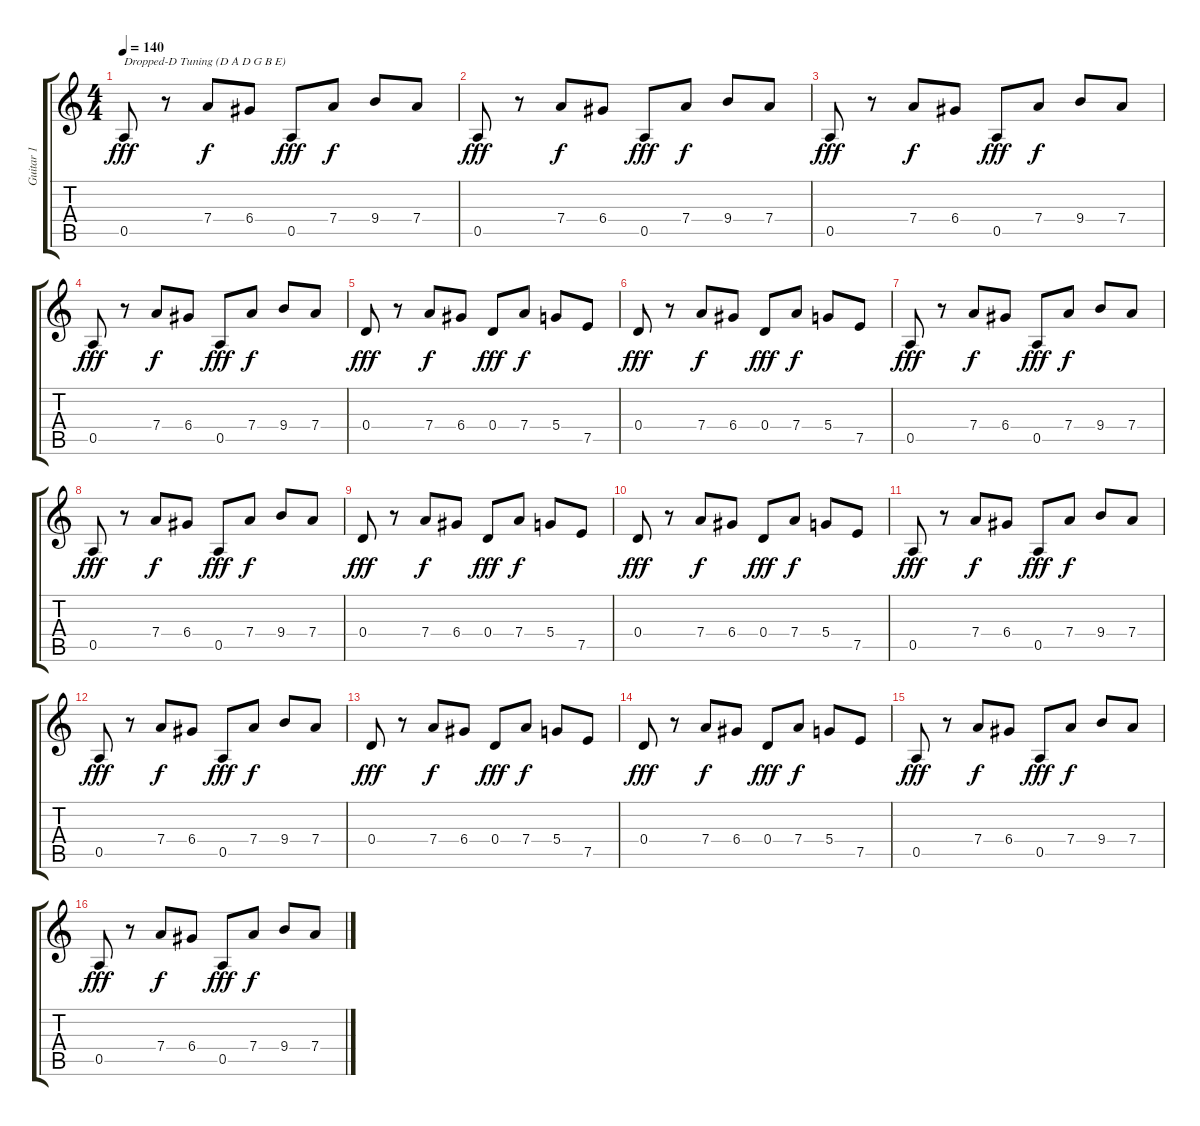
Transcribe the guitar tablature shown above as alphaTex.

\track ("Guitar 1" "Guitar 1") {instrument electricguitarclean}
\staff {score tabs}
\tuning (E4 B3 G3 D3 A2 D2) {hide}
\ts (4 4)
\tempo 140
\clef g2
\ks c
0.5.8{txt "Dropped-D Tuning (D A D G B E)" dy fff instrument electricguitarclean} r.8 7.4.8{dy f} 6.4.8 0.5.8{dy fff} 7.4.8{dy f} 9.4.8 7.4.8 |
0.5.8{dy fff} r.8 7.4.8{dy f} 6.4.8 0.5.8{dy fff} 7.4.8{dy f} 9.4.8 7.4.8 |
0.5.8{dy fff} r.8 7.4.8{dy f} 6.4.8 0.5.8{dy fff} 7.4.8{dy f} 9.4.8 7.4.8 |
0.5.8{dy fff} r.8 7.4.8{dy f} 6.4.8 0.5.8{dy fff} 7.4.8{dy f} 9.4.8 7.4.8 |
0.4.8{dy fff} r.8 7.4.8{dy f} 6.4.8 0.4.8{dy fff} 7.4.8{dy f} 5.4.8 7.5.8 |
0.4.8{dy fff} r.8 7.4.8{dy f} 6.4.8 0.4.8{dy fff} 7.4.8{dy f} 5.4.8 7.5.8 |
0.5.8{dy fff} r.8 7.4.8{dy f} 6.4.8 0.5.8{dy fff} 7.4.8{dy f} 9.4.8 7.4.8 |
0.5.8{dy fff} r.8 7.4.8{dy f} 6.4.8 0.5.8{dy fff} 7.4.8{dy f} 9.4.8 7.4.8 |
0.4.8{dy fff} r.8 7.4.8{dy f} 6.4.8 0.4.8{dy fff} 7.4.8{dy f} 5.4.8 7.5.8 |
0.4.8{dy fff} r.8 7.4.8{dy f} 6.4.8 0.4.8{dy fff} 7.4.8{dy f} 5.4.8 7.5.8 |
0.5.8{dy fff} r.8 7.4.8{dy f} 6.4.8 0.5.8{dy fff} 7.4.8{dy f} 9.4.8 7.4.8 |
0.5.8{dy fff} r.8 7.4.8{dy f} 6.4.8 0.5.8{dy fff} 7.4.8{dy f} 9.4.8 7.4.8 |
0.4.8{dy fff} r.8 7.4.8{dy f} 6.4.8 0.4.8{dy fff} 7.4.8{dy f} 5.4.8 7.5.8 |
0.4.8{dy fff} r.8 7.4.8{dy f} 6.4.8 0.4.8{dy fff} 7.4.8{dy f} 5.4.8 7.5.8 |
0.5.8{dy fff} r.8 7.4.8{dy f} 6.4.8 0.5.8{dy fff} 7.4.8{dy f} 9.4.8 7.4.8 |
0.5.8{dy fff} r.8 7.4.8{dy f} 6.4.8 0.5.8{dy fff} 7.4.8{dy f} 9.4.8 7.4.8
